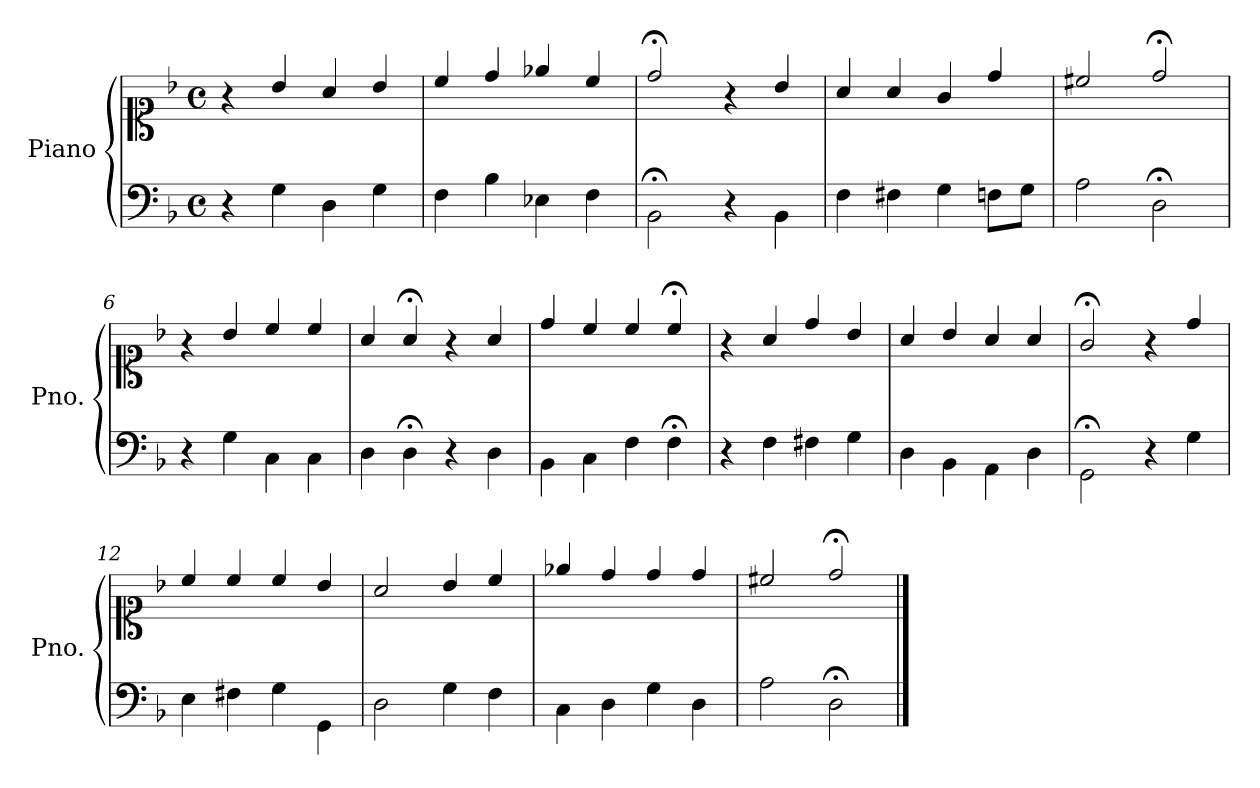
**kern	**kern
*part1	*part1
*staff2	*staff1
*I"Piano	*
*I'Pno.	*
*clefF4	*clefC1
*k[b-]	*k[b-]
*M4/4	*M4/4
*met(c)	*met(c)
=1	=1
4r	4r
4G\	4b-/
4D\	4a/
4G\	4b-/
=2	=2
4F\	4cc/
4B-\	4dd/
4E-X\	4ee-X/
4F\	4cc/
=3	=3
2BB-;\	2dd;</
4r	4r
4BB-\	4b-/
=4	=4
4F\	4a/
4F#X\	4a/
4G\	4g/
8Fn\L	4dd/
8G\J	.
=5	=5
2A\	2cc#X/
2D;\	2dd;</
=6	=6
4r	4r
4G\	4b-/
4C\	4cc/
4C\	4cc/
=7	=7
4D\	4a/
4D;\	4a;</
4r	4r
4D\	4a/
=8	=8
4BB-\	4dd/
4C\	4cc/
4F\	4cc/
4F;\	4cc;</
!!LO:LB:g=z
=9	=9
4r	4r
4F\	4a/
4F#X\	4dd/
4G\	4b-/
=10	=10
4D\	4a/
4BB-\	4b-/
4AA\	4a/
4D\	4a/
=11	=11
2GG;\	2g;</
4r	4r
4G\	4dd/
=12	=12
4E\	4cc/
4F#X\	4cc/
4G\	4cc/
4GG\	4b-/
=13	=13
2D\	2a/
4G\	4b-/
4F\	4cc/
=14	=14
4C\	4ee-X/
4D\	4dd/
4G\	4dd/
4D\	4dd/
=15	=15
2A\	2cc#X/
2D;\	2dd;</
==	==
*-	*-
